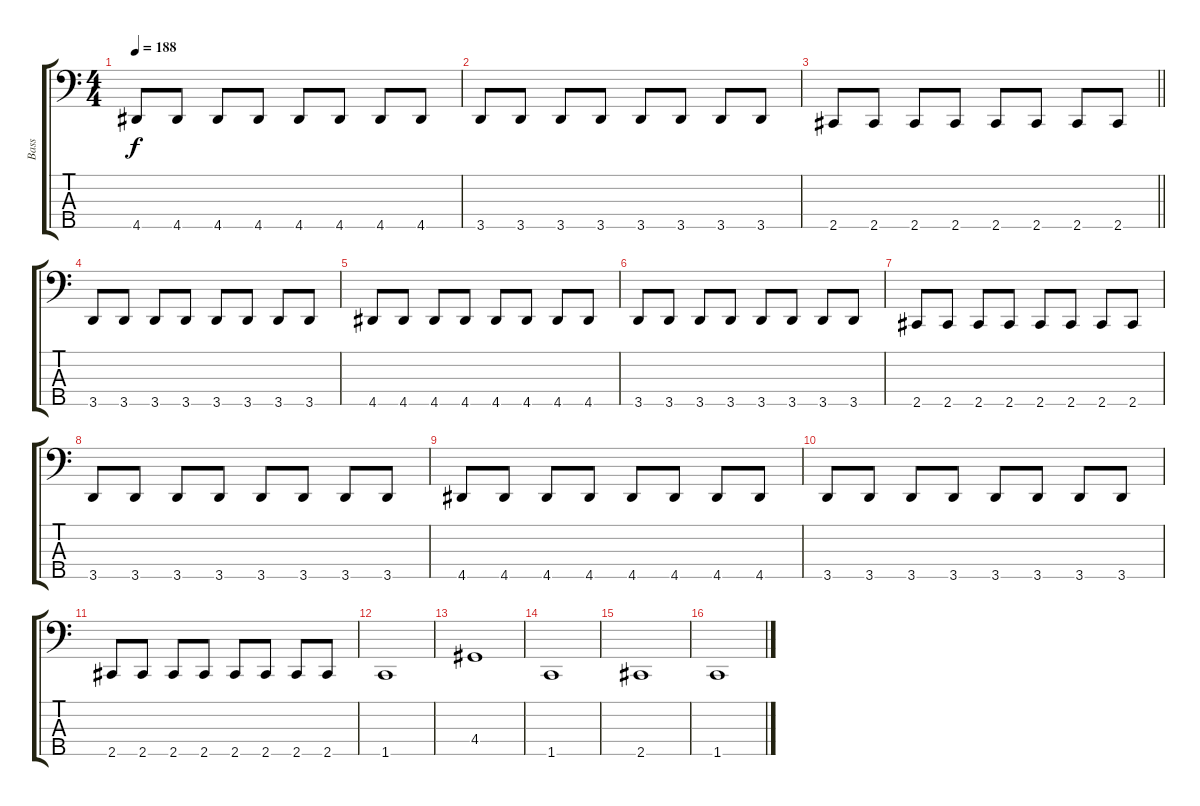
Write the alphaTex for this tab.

\track ("Bass" "Bass") {instrument electricbasspick}
\staff {score tabs}
\tuning (G2 D2 A1 E1 B0) {hide}
\ts (4 4)
\tempo 188
\clef f4
\ks c
4.5.8{dy f} 4.5.8 4.5.8 4.5.8 4.5.8 4.5.8 4.5.8 4.5.8 |
3.5.8 3.5.8 3.5.8 3.5.8 3.5.8 3.5.8 3.5.8 3.5.8 |
\barLineRight lightlight
2.5.8 2.5.8 2.5.8 2.5.8 2.5.8 2.5.8 2.5.8 2.5.8 |
3.5.8 3.5.8 3.5.8 3.5.8 3.5.8 3.5.8 3.5.8 3.5.8 |
4.5.8 4.5.8 4.5.8 4.5.8 4.5.8 4.5.8 4.5.8 4.5.8 |
3.5.8 3.5.8 3.5.8 3.5.8 3.5.8 3.5.8 3.5.8 3.5.8 |
2.5.8 2.5.8 2.5.8 2.5.8 2.5.8 2.5.8 2.5.8 2.5.8 |
3.5.8 3.5.8 3.5.8 3.5.8 3.5.8 3.5.8 3.5.8 3.5.8 |
4.5.8 4.5.8 4.5.8 4.5.8 4.5.8 4.5.8 4.5.8 4.5.8 |
3.5.8 3.5.8 3.5.8 3.5.8 3.5.8 3.5.8 3.5.8 3.5.8 |
2.5.8 2.5.8 2.5.8 2.5.8 2.5.8 2.5.8 2.5.8 2.5.8 |
1.5.1 |
4.4.1 |
1.5.1 |
2.5.1 |
1.5.1
